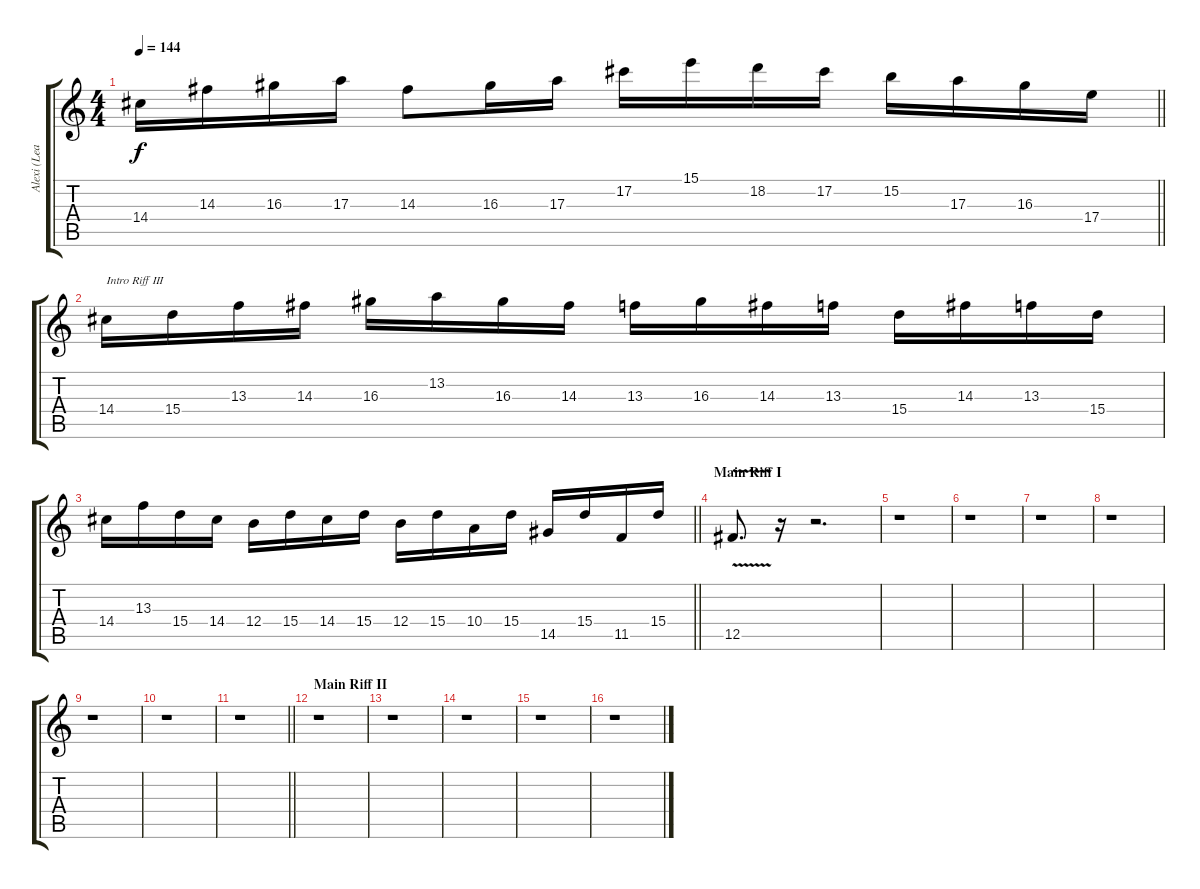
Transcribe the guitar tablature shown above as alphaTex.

\track ("Alexi (Lead Guitar)" "Alexi (Lea") {instrument distortionguitar}
\staff {score tabs}
\tuning (Db4 Ab3 E3 B2 Gb2 Db2) {hide}
\ts (4 4)
\tempo 144
\clef g2
\barLineRight lightlight
\ks c
14.4.16{dy f} 14.3.16 16.3.16 17.3.16 14.3.8 16.3.16 17.3.16 17.2.16 15.1.16 18.2.16 17.2.16 15.2.16 17.3.16 16.3.16 17.4.16 |
14.4.16{txt "Intro Riff III"} 15.4.16 13.3.16 14.3.16 16.3.16 13.2.16 16.3.16 14.3.16 13.3.16 16.3.16 14.3.16 13.3.16 15.4.16 14.3.16 13.3.16 15.4.16 |
\barLineRight lightlight
14.4.16 13.3.16 15.4.16 14.4.16 12.4.16 15.4.16 14.4.16 15.4.16 12.4.16 15.4.16 10.4.16 15.4.16 14.5.16 15.4.16 11.5.16 15.4.16 |
\section ("" "Main Riff I")
12.5{v}.8{d} r.16 r.2{d} |
r.1 |
r.1 |
r.1 |
r.1 |
r.1 |
r.1 |
\barLineRight lightlight
r.1 |
\section ("" "Main Riff II")
r.1 |
r.1 |
r.1 |
r.1 |
r.1
